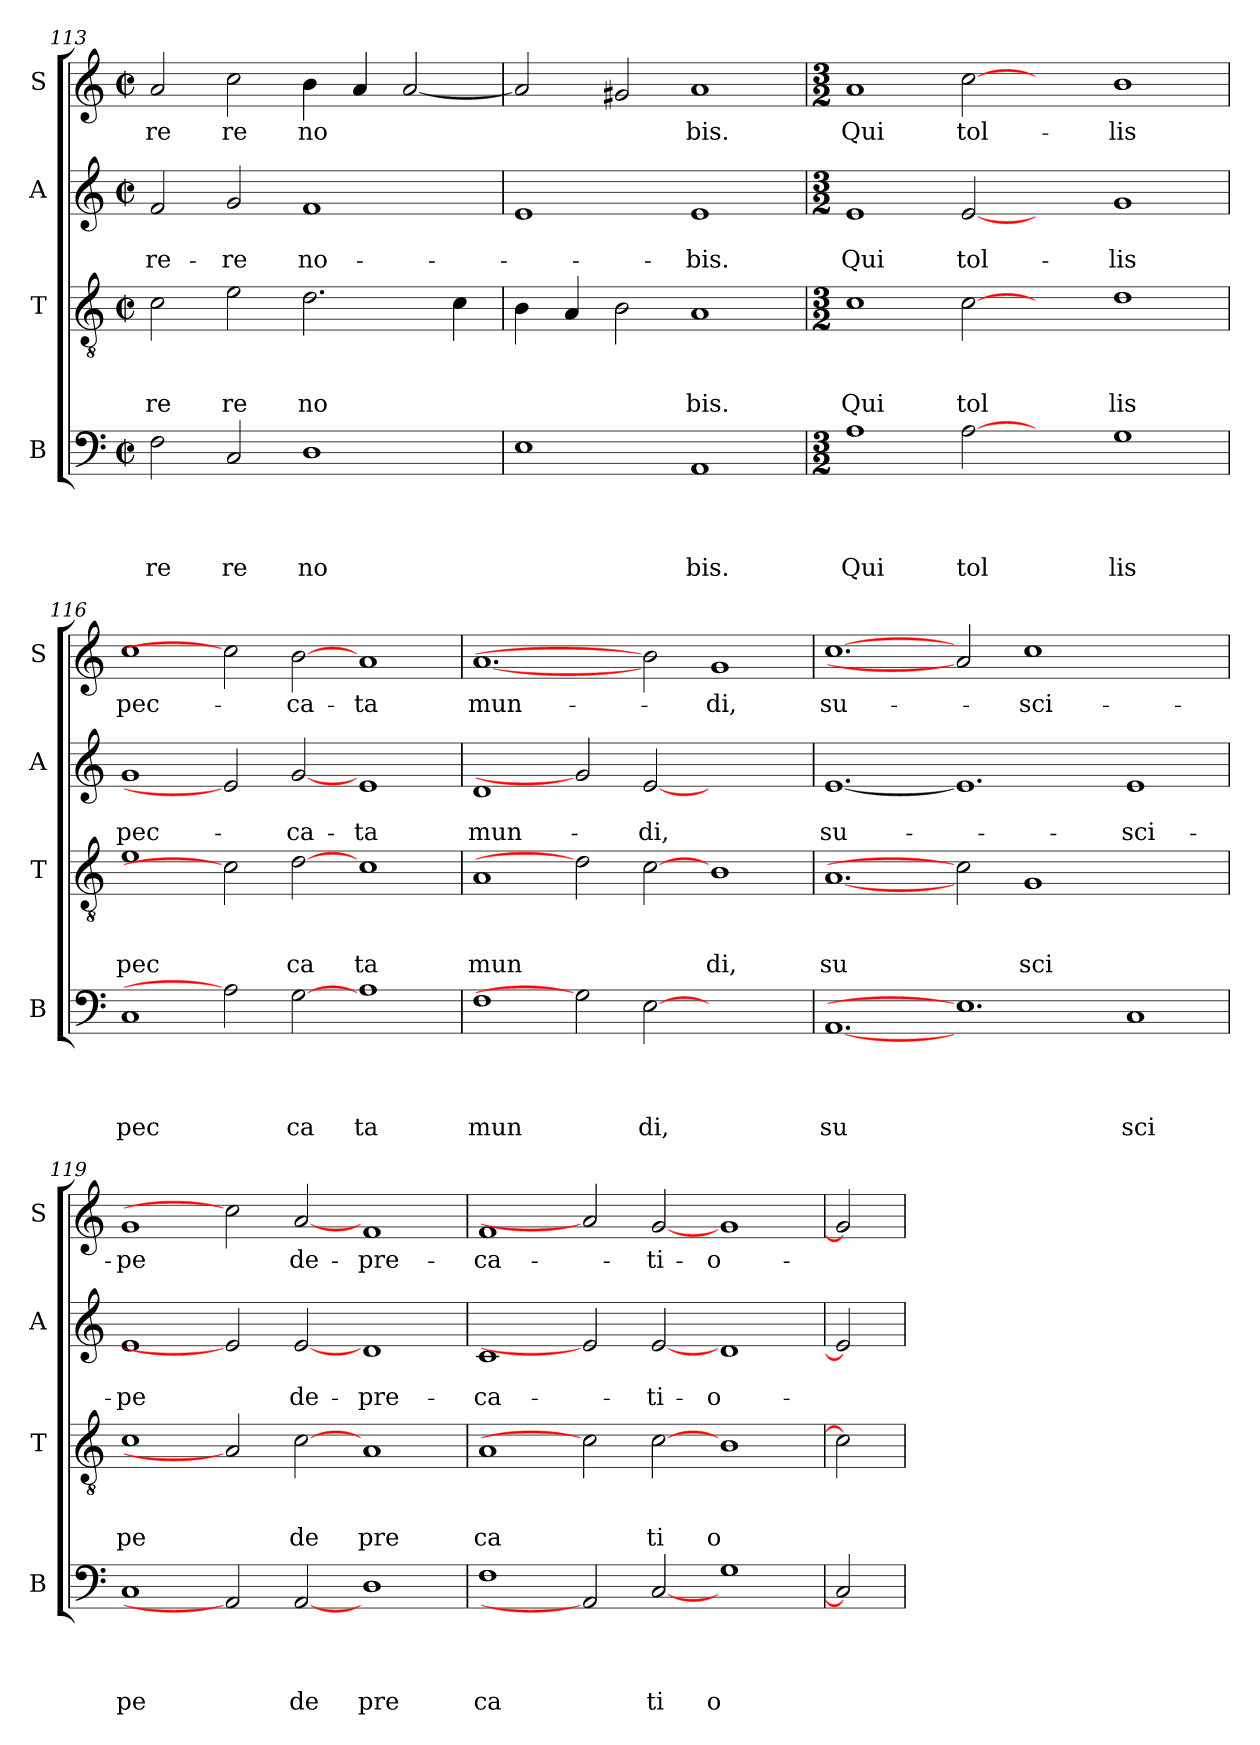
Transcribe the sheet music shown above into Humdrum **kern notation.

**kern	**text	**text	**text	**text	**kern	**text	**text	**text	**kern	**text	**text	**kern	**text
*part4	*part4	*part4	*part4	*part4	*part3	*part3	*part3	*part3	*part2	*part2	*part2	*part1	*part1
*staff4	*staff4	*staff4	*staff4	*staff4	*staff3	*staff3	*staff3	*staff3	*staff2	*staff2	*staff2	*staff1	*staff1
*I"B	*	*	*	*	*I"T	*	*	*	*I"A	*	*	*I"S	*
*I'B	*	*	*	*	*I'T	*	*	*	*I'A	*	*	*I'S	*
*clefF4	*	*	*	*	*clefGv2	*	*	*	*clefG2	*	*	*clefG2	*
*k[]	*	*	*	*	*k[]	*	*	*	*k[]	*	*	*k[]	*
*C:	*	*	*	*	*C:	*	*	*	*C:	*	*	*C:	*
*M2/2	*	*	*	*	*M2/2	*	*	*	*M2/2	*	*	*M2/2	*
*met(c|)	*	*	*	*	*met(c|)	*	*	*	*met(c|)	*	*	*met(c|)	*
=113	=113	=113	=113	=113	=113	=113	=113	=113	=113	=113	=113	=113	=113
!	!	!	!	!LO:LY:b	!	!	!	!LO:LY:b	!	!	!LO:LY:b	!	!LO:LY:b
2F\	.	.	.	re	2c\	.	.	re	2f/	.	-re-	2a/	re
!	!	!	!	!LO:LY:b	!	!	!	!LO:LY:b	!	!	!LO:LY:b	!	!LO:LY:b
2C/	.	.	.	re	2e\	.	.	re	2g/	.	-re	2cc\	re
!	!	!	!	!LO:LY:b	!	!	!	!LO:LY:b	!	!	!LO:LY:b	!	!LO:LY:b
1D	.	.	.	no	2.d\	.	.	no	1f	.	no-	4b\	no
.	.	.	.	.	.	.	.	.	.	.	.	4a/	.
.	.	.	.	.	.	.	.	.	.	.	.	[<2a/	.
.	.	.	.	.	4c\	.	.	.	.	.	.	.	.
=114	=114	=114	=114	=114	=114	=114	=114	=114	=114	=114	=114	=114	=114
1E	.	.	.	.	4B\	.	.	.	1e	.	.	2a/]	.
.	.	.	.	.	4A/	.	.	.	.	.	.	.	.
.	.	.	.	.	2B\	.	.	.	.	.	.	2g#/	.
!	!	!	!	!LO:LY:b	!	!	!	!LO:LY:b	!	!	!LO:LY:b	!	!LO:LY:b
1AA	.	.	.	bis.	1A	.	.	bis.	1e	.	-bis.	1a	bis.
!!LO:PB:g=z
=115	=115	=115	=115	=115	=115	=115	=115	=115	=115	=115	=115	=115	=115
*M3/2	*	*	*	*	*M3/2	*	*	*	*M3/2	*	*	*M3/2	*
!	!	!	!	!LO:LY:b	!	!	!	!LO:LY:b	!	!	!LO:LY:b	!	!LO:LY:b
1A	.	.	.	Qui	1c	.	.	Qui	1e	.	Qui	1a	Qui
!	!	!	!	!LO:LY:b	!	!	!	!LO:LY:b	!	!	!LO:LY:b	!	!LO:LY:b
[2A	.	.	.	tol	[2c	.	.	tol	[2e	.	tol-	[2cc	tol-
2ryy	.	.	.	.	2ryy	.	.	.	2ryy	.	.	2ryy	.
!	!	!	!	!LO:LY:b	!	!	!	!LO:LY:b	!	!	!LO:LY:b	!	!LO:LY:b
1G	.	.	.	lis	1d	.	.	lis	1g	.	-lis	1b	-lis
=116	=116	=116	=116	=116	=116	=116	=116	=116	=116	=116	=116	=116	=116
!	!	!	!	!LO:LY:b	!	!	!	!LO:LY:b	!	!	!LO:LY:b	!	!LO:LY:b
1C	.	.	.	pec	1e	.	.	pec	1g	.	pec-	1cc	pec-
2A]	.	.	.	.	2c]	.	.	.	2e]	.	.	2cc]	.
!	!	!	!	!LO:LY:b	!	!	!	!LO:LY:b	!	!	!LO:LY:b	!	!LO:LY:b
[2G	.	.	.	ca	[2d	.	.	ca	[2g	.	-ca-	[2b	-ca-
!	!	!	!	!LO:LY:b	!	!	!	!LO:LY:b	!	!	!LO:LY:b	!	!LO:LY:b
1A	.	.	.	ta	1c	.	.	ta	1e	.	-ta	1a	-ta
=117	=117	=117	=117	=117	=117	=117	=117	=117	=117	=117	=117	=117	=117
!	!	!	!	!LO:LY:b	!	!	!	!LO:LY:b	!	!	!LO:LY:b	!	!LO:LY:b
1F	.	.	.	mun	1A	.	.	mun	1d	.	mun-	[1.a	mun-
2G]	.	.	.	.	2d]	.	.	.	2g]	.	.	.	.
!	!	!	!	!LO:LY:b	!	!	!	!	!	!	!LO:LY:b	!	!
[2E	.	.	.	di,	[2c	.	.	.	[2e	.	-di,	2b]	.
!	!	!	!	!	!	!	!	!LO:LY:b	!	!	!	!	!LO:LY:b
1ryy	.	.	.	.	1B	.	.	di,	1ryy	.	.	1g	-di,
=118	=118	=118	=118	=118	=118	=118	=118	=118	=118	=118	=118	=118	=118
!	!	!	!	!LO:LY:b	!	!	!	!LO:LY:b	!	!	!LO:LY:b	!	!LO:LY:b
[1.AA	.	.	.	su	[1.A	.	.	su	[1.e	.	su-	[1.cc	su-
1.E]	.	.	.	.	2c]	.	.	.	1.e]	.	.	2a]	.
!	!	!	!	!	!	!	!	!LO:LY:b	!	!	!	!	!LO:LY:b
.	.	.	.	.	1G	.	.	sci	.	.	.	1cc	-sci-
!	!	!	!	!LO:LY:b	!	!	!	!	!	!	!LO:LY:b	!	!
1C	.	.	.	sci	1ryy	.	.	.	1e	.	-sci-	1ryy	.
=119	=119	=119	=119	=119	=119	=119	=119	=119	=119	=119	=119	=119	=119
!	!	!	!	!LO:LY:b	!	!	!	!LO:LY:b	!	!	!LO:LY:b	!	!LO:LY:b
1C	.	.	.	pe	1c	.	.	pe	1e	.	-pe	1g	-pe
2AA]	.	.	.	.	2A]	.	.	.	2e]	.	.	2cc]	.
!	!	!	!	!LO:LY:b	!	!	!	!LO:LY:b	!	!	!LO:LY:b	!	!LO:LY:b
[2AA	.	.	.	de	[2c	.	.	de	[2e	.	de-	[2a	de-
!	!	!	!	!LO:LY:b	!	!	!	!LO:LY:b	!	!	!LO:LY:b	!	!LO:LY:b
1D	.	.	.	pre	1A	.	.	pre	1d	.	-pre-	1f	-pre-
=120	=120	=120	=120	=120	=120	=120	=120	=120	=120	=120	=120	=120	=120
!	!	!	!	!LO:LY:b	!	!	!	!LO:LY:b	!	!	!LO:LY:b	!	!LO:LY:b
1F	.	.	.	ca	1A	.	.	ca	1c	.	-ca-	1f	-ca-
2AA]	.	.	.	.	2c]	.	.	.	2e]	.	.	2a]	.
!	!	!	!	!LO:LY:b	!	!	!	!LO:LY:b	!	!	!LO:LY:b	!	!LO:LY:b
[2C	.	.	.	ti	[2c	.	.	ti	[2e	.	-ti-	[2g	-ti-
!	!	!	!	!LO:LY:b	!	!	!	!LO:LY:b	!	!	!LO:LY:b	!	!LO:LY:b
1G	.	.	.	o	1B	.	.	o	1d	.	-o-	1g	-o-
=121	=121	=121	=121	=121	=121	=121	=121	=121	=121	=121	=121	=121	=121
2C]	.	.	.	.	2c]	.	.	.	2e]	.	.	2g]	.
=	=	=	=	=	=	=	=	=	=	=	=	=	=
*-	*-	*-	*-	*-	*-	*-	*-	*-	*-	*-	*-	*-	*-
